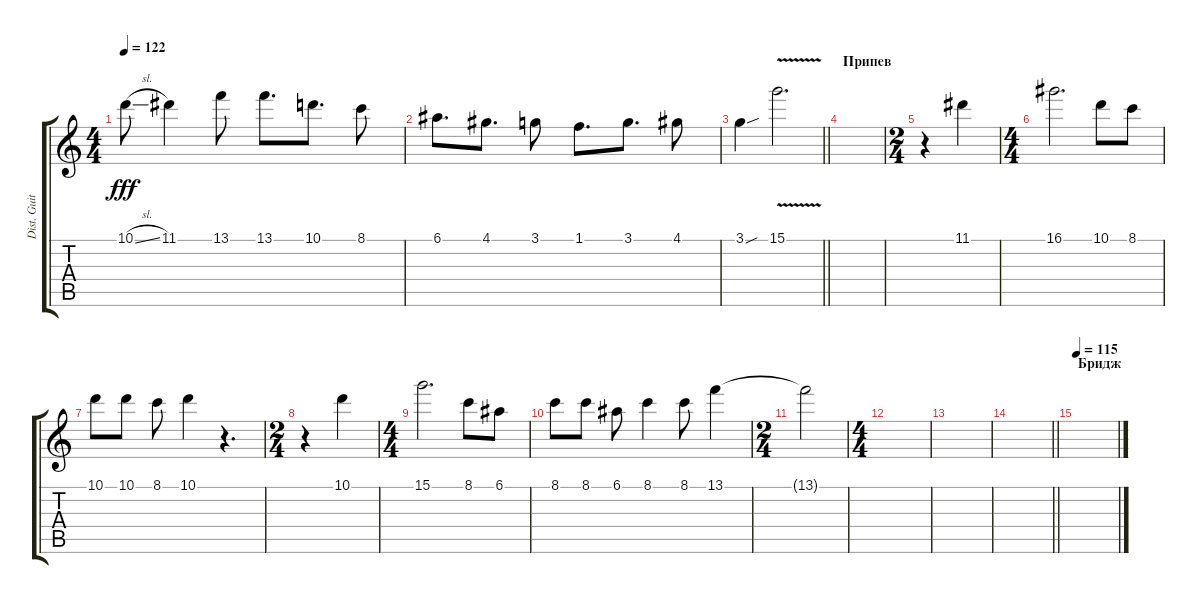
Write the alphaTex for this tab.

\track ("Dist. Guitar (R)" "Dist. Guit") {instrument distortionguitar}
\staff {score tabs}
\tuning (E4 B3 G3 D3 A2 E2) {hide}
\ts (4 4)
\tempo 122
\clef g2
\ks c
10.1{sl}.8{dy fff} 11.1.4 13.1.8 13.1.8{d} 10.1.8{d} 8.1.8 |
6.1.8{d} 4.1.8{d} 3.1.8 1.1.8{d} 3.1.8{d} 4.1.8 |
\barLineRight lightlight
3.1{sou}.4 15.1{v}.2{d} |
\section ("" "Припев")
|
\ts (2 4)
r.4 11.1.4 |
\ts (4 4)
16.1.2{d} 10.1.8 8.1.8 |
10.1.8 10.1.8 8.1.8 10.1.4 r.4{d} |
\ts (2 4)
r.4 10.1.4 |
\ts (4 4)
15.1.2{d} 8.1.8 6.1.8 |
8.1.8 8.1.8 6.1.8 8.1.4 8.1.8 13.1.4 |
\ts (2 4)
13.1{t}.2 |
\ts (4 4)
|
|
\barLineRight lightlight
|
\section ("" "Бридж")
\tempo 115
